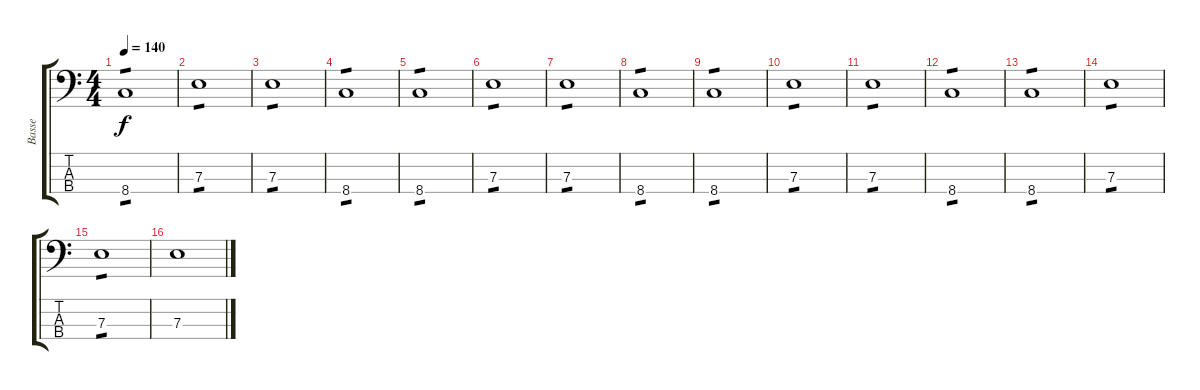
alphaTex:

\track ("Basse" "Basse") {instrument slapbass1}
\staff {score tabs}
\tuning (G2 D2 A1 E1) {hide}
\ts (4 4)
\tempo 140
\clef f4
\ks c
8.4.1{tp 1 dy f} |
7.3.1{tp 1} |
7.3.1{tp 1} |
8.4.1{tp 1 instrument electricbasspick} |
8.4.1{tp 1} |
7.3.1{tp 1} |
7.3.1{tp 1} |
8.4.1{tp 1 instrument electricbasspick} |
8.4.1{tp 1} |
7.3.1{tp 1} |
7.3.1{tp 1} |
8.4.1{tp 1 instrument electricbasspick} |
8.4.1{tp 1} |
7.3.1{tp 1} |
7.3.1{tp 1} |
7.3.1
